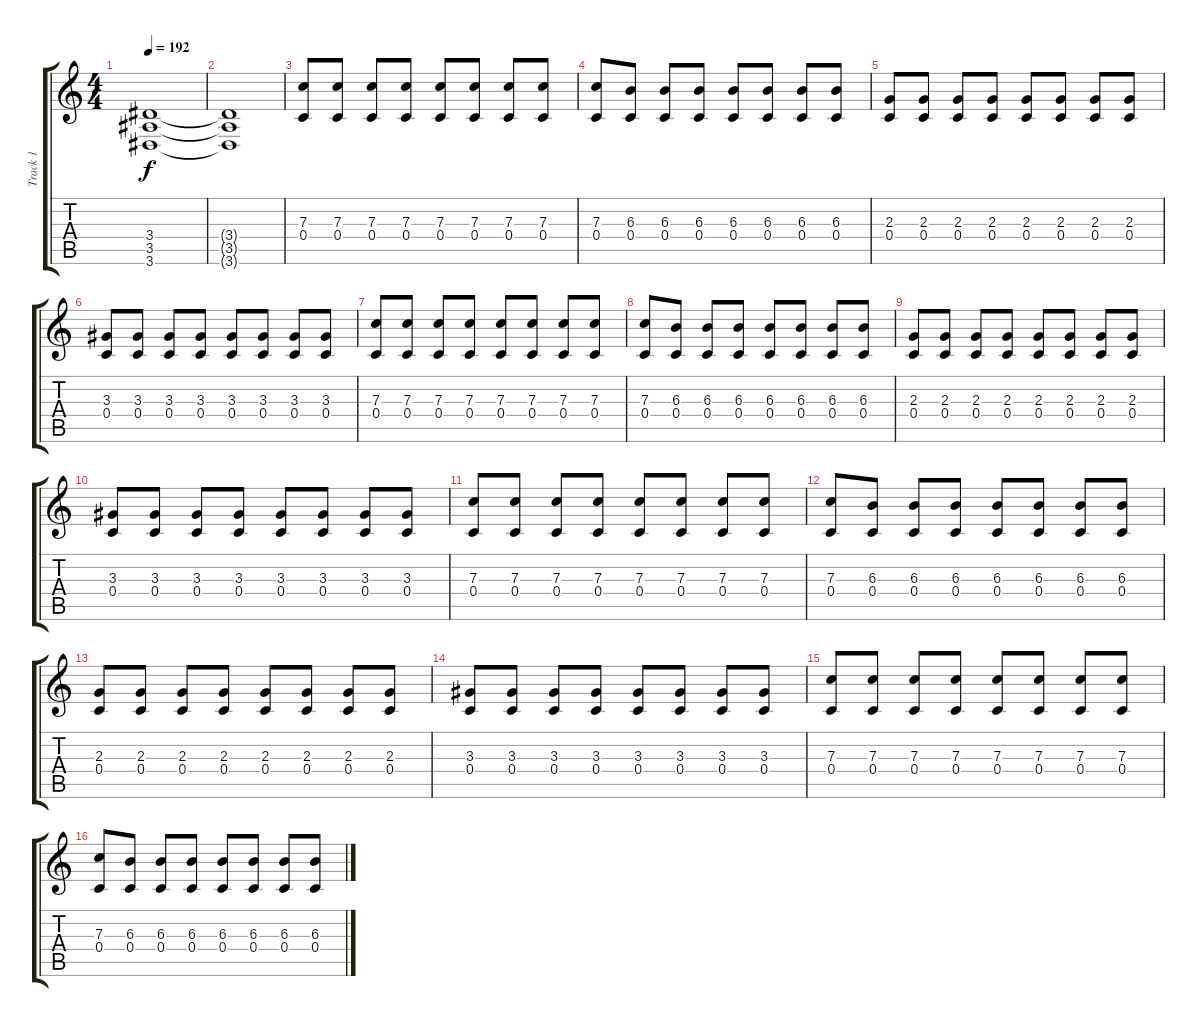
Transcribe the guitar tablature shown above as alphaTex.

\track ("Track 1" "Track 1") {instrument distortionguitar}
\staff {score tabs}
\tuning (D4 A3 F3 C3 G2 C2) {hide}
\ts (4 4)
\tempo 192
\clef g2
\ks c
(3.4 3.5 3.6).1{dy f} |
(3.4{t} 3.5{t} 3.6{t}).1 |
(7.3 0.4).8 (7.3 0.4).8 (7.3 0.4).8 (7.3 0.4).8 (7.3 0.4).8 (7.3 0.4).8 (7.3 0.4).8 (7.3 0.4).8 |
(7.3 0.4).8 (6.3 0.4).8 (6.3 0.4).8 (6.3 0.4).8 (6.3 0.4).8 (6.3 0.4).8 (6.3 0.4).8 (6.3 0.4).8 |
(2.3 0.4).8 (2.3 0.4).8 (2.3 0.4).8 (2.3 0.4).8 (2.3 0.4).8 (2.3 0.4).8 (2.3 0.4).8 (2.3 0.4).8 |
(3.3 0.4).8 (3.3 0.4).8 (3.3 0.4).8 (3.3 0.4).8 (3.3 0.4).8 (3.3 0.4).8 (3.3 0.4).8 (3.3 0.4).8 |
(7.3 0.4).8 (7.3 0.4).8 (7.3 0.4).8 (7.3 0.4).8 (7.3 0.4).8 (7.3 0.4).8 (7.3 0.4).8 (7.3 0.4).8 |
(7.3 0.4).8 (6.3 0.4).8 (6.3 0.4).8 (6.3 0.4).8 (6.3 0.4).8 (6.3 0.4).8 (6.3 0.4).8 (6.3 0.4).8 |
(2.3 0.4).8 (2.3 0.4).8 (2.3 0.4).8 (2.3 0.4).8 (2.3 0.4).8 (2.3 0.4).8 (2.3 0.4).8 (2.3 0.4).8 |
(3.3 0.4).8 (3.3 0.4).8 (3.3 0.4).8 (3.3 0.4).8 (3.3 0.4).8 (3.3 0.4).8 (3.3 0.4).8 (3.3 0.4).8 |
(7.3 0.4).8 (7.3 0.4).8 (7.3 0.4).8 (7.3 0.4).8 (7.3 0.4).8 (7.3 0.4).8 (7.3 0.4).8 (7.3 0.4).8 |
(7.3 0.4).8 (6.3 0.4).8 (6.3 0.4).8 (6.3 0.4).8 (6.3 0.4).8 (6.3 0.4).8 (6.3 0.4).8 (6.3 0.4).8 |
(2.3 0.4).8 (2.3 0.4).8 (2.3 0.4).8 (2.3 0.4).8 (2.3 0.4).8 (2.3 0.4).8 (2.3 0.4).8 (2.3 0.4).8 |
(3.3 0.4).8 (3.3 0.4).8 (3.3 0.4).8 (3.3 0.4).8 (3.3 0.4).8 (3.3 0.4).8 (3.3 0.4).8 (3.3 0.4).8 |
(7.3 0.4).8 (7.3 0.4).8 (7.3 0.4).8 (7.3 0.4).8 (7.3 0.4).8 (7.3 0.4).8 (7.3 0.4).8 (7.3 0.4).8 |
(7.3 0.4).8 (6.3 0.4).8 (6.3 0.4).8 (6.3 0.4).8 (6.3 0.4).8 (6.3 0.4).8 (6.3 0.4).8 (6.3 0.4).8
